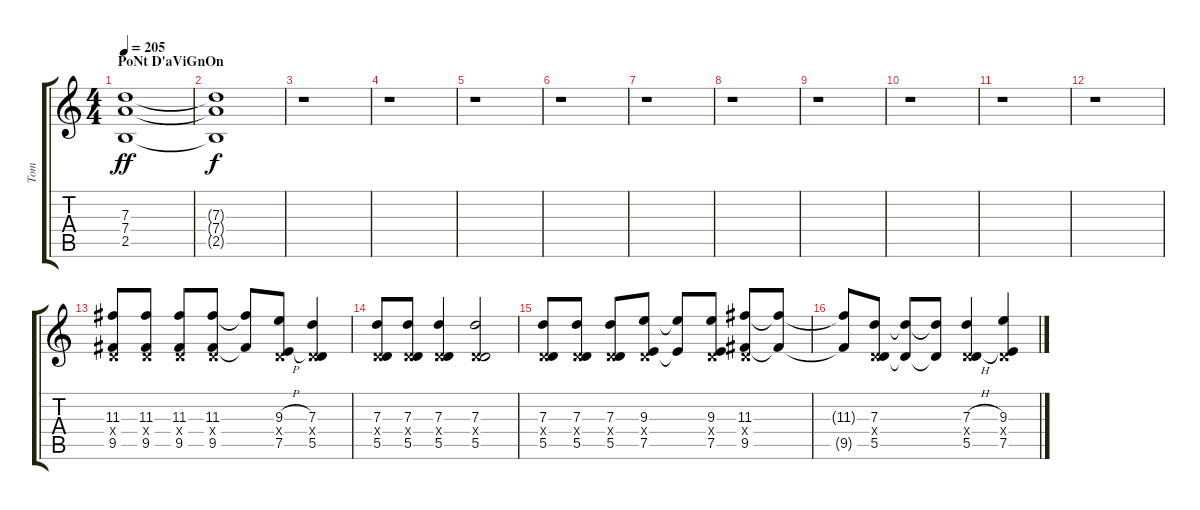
\track ("Tom" "Tom") {instrument overdrivenguitar}
\staff {score tabs}
\tuning (E4 B3 G3 D3 A2 E2) {hide}
\ts (4 4)
\section ("" "PoNt D'aViGnOn")
\tempo 205
\clef g2
\ks c
(7.3 7.4 2.5).1{dy ff} |
(7.3{t} 7.4{t} 2.5{t}).1{dy f} |
r.1 |
r.1 |
r.1 |
r.1 |
r.1 |
r.1 |
r.1 |
r.1 |
r.1 |
r.1 |
(11.3 0.4{x} 9.5).8{volume 11 instrument overdrivenguitar} (11.3 0.4{x} 9.5).8 (11.3 0.4{x} 9.5).8 (11.3 0.4{x} 9.5).8 (11.3{t} 9.5{t}).8 (9.3{h} 0.4{x} 7.5{h}).8 (7.3 0.4{x} 5.5).4 |
(7.3 0.4{x} 5.5).8 (7.3 0.4{x} 5.5).8 (7.3 0.4{x} 5.5).4 (7.3 0.4{x} 5.5).2 |
(7.3 0.4{x} 5.5).8 (7.3 0.4{x} 5.5).8 (7.3 0.4{x} 5.5).8 (9.3 0.4{x} 7.5).8 (9.3{t} 7.5{t}).8 (9.3 0.4{x} 7.5).8 (11.3 0.4{x} 9.5).8 (11.3{t} 9.5{t}).8 |
(11.3{t} 9.5{t}).8 (7.3 0.4{x} 5.5).8 (7.3{t} 5.5{t}).8 (7.3{t} 5.5{t}).8 (7.3{h} 0.4{x} 5.5{h}).4 (9.3 0.4{x} 7.5).4
